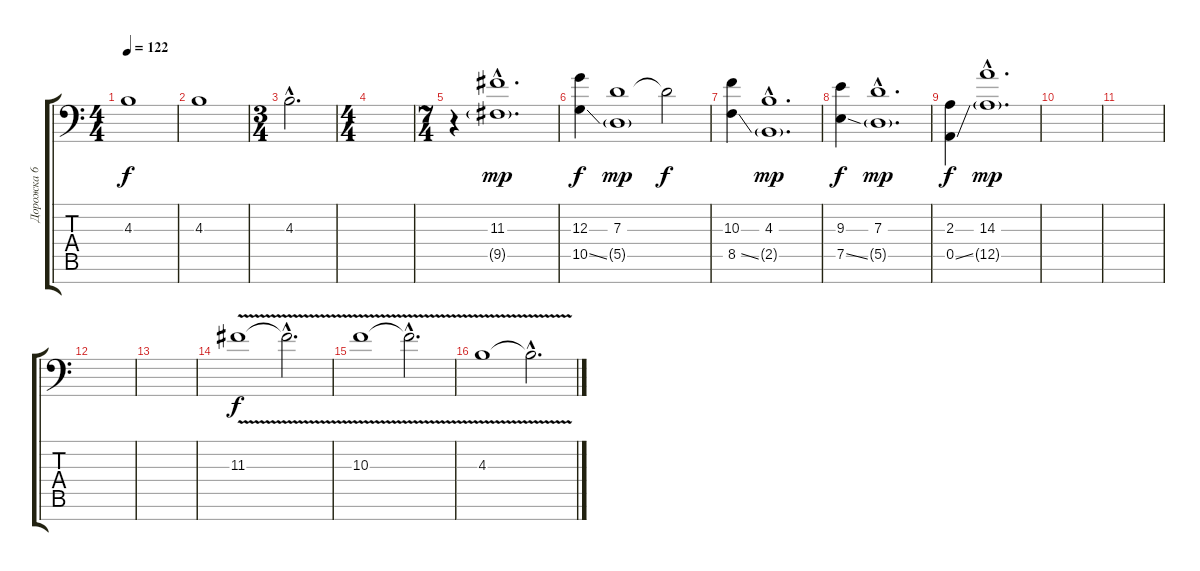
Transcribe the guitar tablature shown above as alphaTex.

\track ("Дорожка 6" "Дорожка 6") {instrument pad8sweep}
\staff {score tabs}
\tuning (E4 B3 G3 D3 A2 E2 A1) {hide}
\ts (4 4)
\tempo 122
\clef f4
\ks c
4.3.1{dy f} |
4.3.1 |
\ts (3 4)
4.3{hac}.2{d} |
\ts (4 4)
|
\ts (7 4)
r.4 (11.3{hac} 9.5{g hac}).1{d dy mp} |
(12.3 10.5{ss}).4{dy f} (7.3 5.5{g}).1{dy mp} 7.3{t}.2{dy f} |
(10.3 8.5{ss}).4 (4.3{hac} 2.5{g hac}).1{d dy mp} |
(9.3 7.5{ss}).4{dy f} (7.3{hac} 5.5{g hac}).1{d dy mp} |
(2.3 0.5{ss}).4{dy f} (14.3{hac} 12.5{g hac}).1{d dy mp} |
|
|
|
|
11.3{v}.1{dy f} 11.3{hac t}.2{d} |
10.3{v}.1 10.3{hac t}.2{d} |
4.3{v}.1 4.3{hac t}.2{d}
